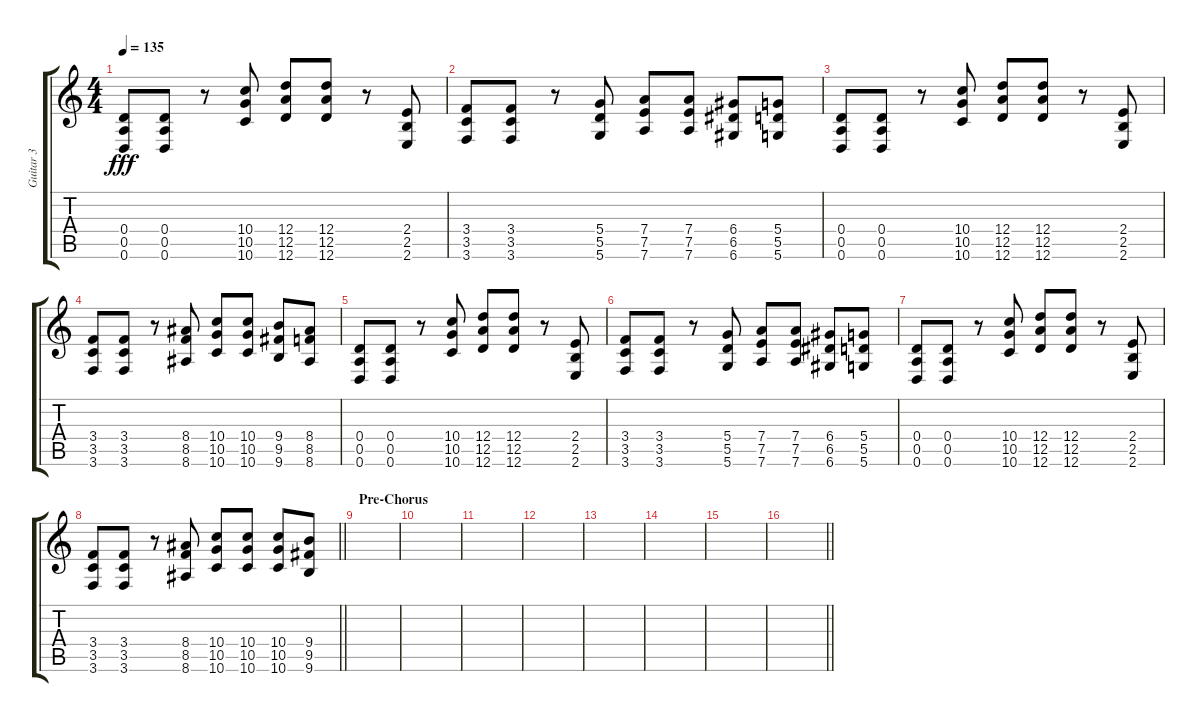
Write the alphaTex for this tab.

\track ("Guitar 3" "Guitar 3") {instrument overdrivenguitar}
\staff {score tabs}
\tuning (E4 B3 G3 D3 A2 D2) {hide}
\ts (4 4)
\tempo 135
\clef g2
\ks c
(0.4 0.5 0.6).8{dy fff} (0.4 0.5 0.6).8 r.8 (10.4 10.5 10.6).8 (12.4 12.5 12.6).8 (12.4 12.5 12.6).8 r.8 (2.4 2.5 2.6).8 |
(3.4 3.5 3.6).8 (3.4 3.5 3.6).8 r.8 (5.4 5.5 5.6).8 (7.4 7.5 7.6).8 (7.4 7.5 7.6).8 (6.4 6.5 6.6).8 (5.4 5.5 5.6).8 |
(0.4 0.5 0.6).8 (0.4 0.5 0.6).8 r.8 (10.4 10.5 10.6).8 (12.4 12.5 12.6).8 (12.4 12.5 12.6).8 r.8 (2.4 2.5 2.6).8 |
(3.4 3.5 3.6).8 (3.4 3.5 3.6).8 r.8 (8.4 8.5 8.6).8 (10.4 10.5 10.6).8 (10.4 10.5 10.6).8 (9.4 9.5 9.6).8 (8.4 8.5 8.6).8 |
(0.4 0.5 0.6).8 (0.4 0.5 0.6).8 r.8 (10.4 10.5 10.6).8 (12.4 12.5 12.6).8 (12.4 12.5 12.6).8 r.8 (2.4 2.5 2.6).8 |
(3.4 3.5 3.6).8 (3.4 3.5 3.6).8 r.8 (5.4 5.5 5.6).8 (7.4 7.5 7.6).8 (7.4 7.5 7.6).8 (6.4 6.5 6.6).8 (5.4 5.5 5.6).8 |
(0.4 0.5 0.6).8 (0.4 0.5 0.6).8 r.8 (10.4 10.5 10.6).8 (12.4 12.5 12.6).8 (12.4 12.5 12.6).8 r.8 (2.4 2.5 2.6).8 |
\barLineRight lightlight
(3.4 3.5 3.6).8 (3.4 3.5 3.6).8 r.8 (8.4 8.5 8.6).8 (10.4 10.5 10.6).8 (10.4 10.5 10.6).8 (10.4 10.5 10.6).8 (9.4 9.5 9.6).8 |
\section ("" "Pre-Chorus")
|
|
|
|
|
|
|
\barLineRight lightlight
